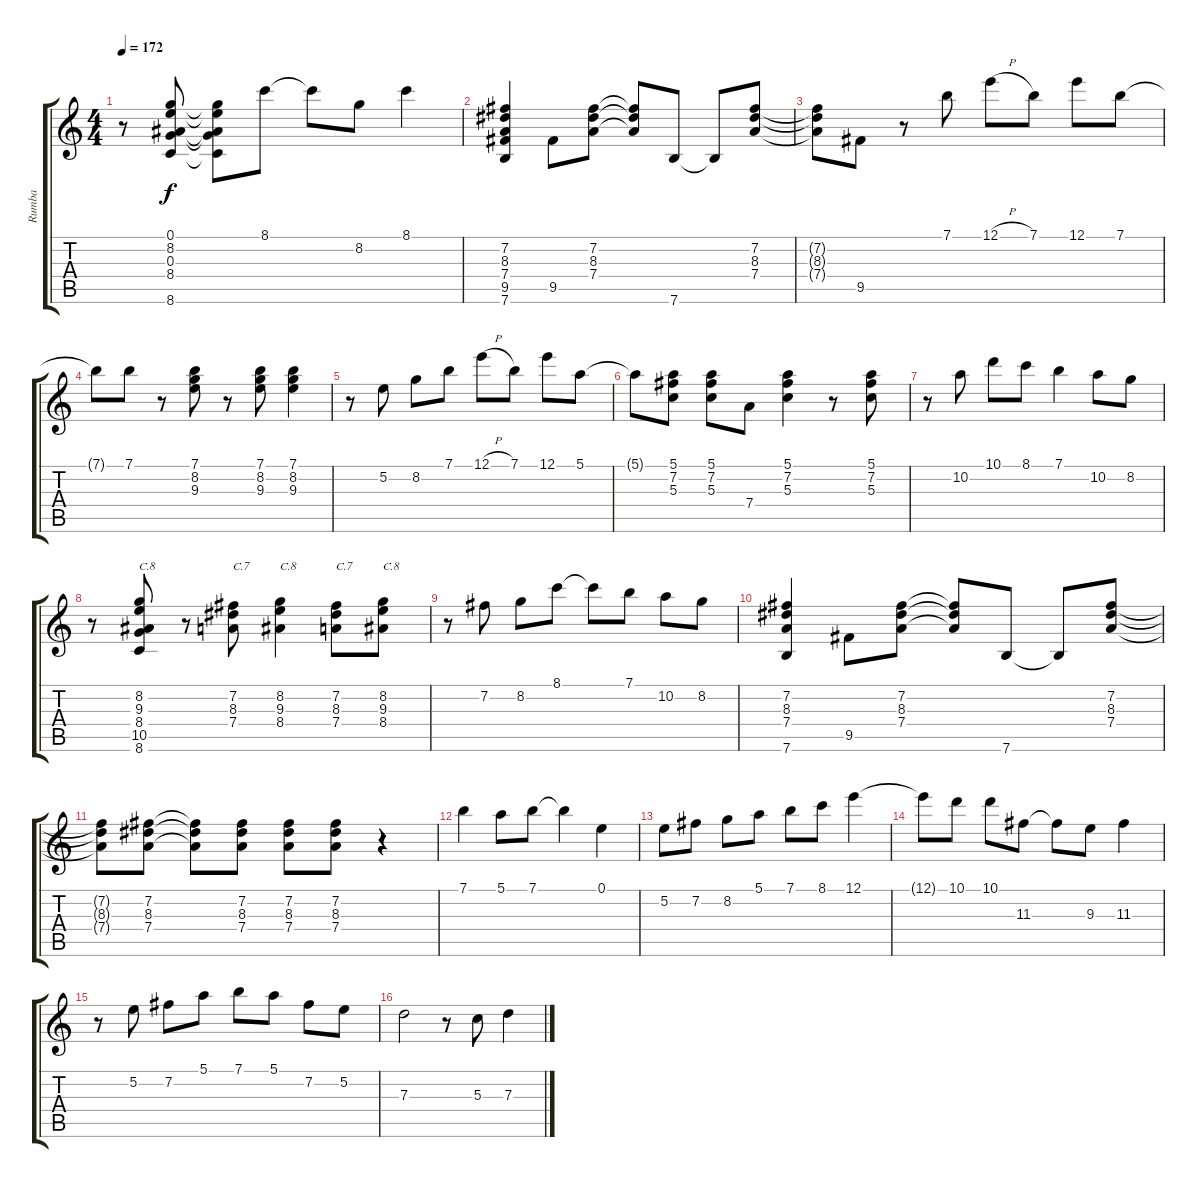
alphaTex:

\track ("Rumba" "Rumba") {instrument acousticguitarnylon}
\staff {score tabs}
\tuning (E4 B3 G3 D3 A2 E2) {hide}
\ts (4 4)
\tempo 172
\clef g2
\ks c
r.8{dy f} (0.1 8.2 0.3 8.4 8.6).8 (0.1{t} 8.2{t} 0.3{t} 8.4{t} 8.6{t}).8 8.1.8 8.1{t}.8 8.2.8 8.1.4 |
(7.2 8.3 7.4 9.5 7.6).4 9.5.8 (7.2 8.3 7.4).8 (7.2{t} 8.3{t} 7.4{t}).8 7.6.8 7.6{t}.8 (7.2 8.3 7.4).8 |
(7.2{t} 8.3{t} 7.4{t}).8 9.5.8 r.8 7.1.8 12.1{h}.8 7.1.8 12.1.8 7.1.8 |
7.1{t}.8 7.1.8 r.8 (7.1 8.2 9.3).8 r.8 (7.1 8.2 9.3).8 (7.1 8.2 9.3).4 |
r.8 5.2.8 8.2.8 7.1.8 12.1{h}.8 7.1.8 12.1.8 5.1.8 |
5.1{t}.8 (5.1 7.2 5.3).8 (5.1 7.2 5.3).8 7.4.8 (5.1 7.2 5.3).4 r.8 (5.1 7.2 5.3).8 |
r.8 10.2.8 10.1.8 8.1.8 7.1.4 10.2.8 8.2.8 |
r.8 (8.2 9.3 8.4 10.5 8.6).8{txt "C.8"} r.8 (7.2 8.3 7.4).8{txt "C.7"} (8.2 9.3 8.4).4{txt "C.8"} (7.2 8.3 7.4).8{txt "C.7"} (8.2 9.3 8.4).8{txt "C.8"} |
r.8 7.2.8 8.2.8 8.1.8 8.1{t}.8 7.1.8 10.2.8 8.2.8 |
(7.2 8.3 7.4 7.6).4 9.5.8 (7.2 8.3 7.4).8 (7.2{t} 8.3{t} 7.4{t}).8 7.6.8 7.6{t}.8 (7.2 8.3 7.4).8 |
(7.2{t} 8.3{t} 7.4{t}).8 (7.2 8.3 7.4).8 (7.2{t} 8.3{t} 7.4{t}).8 (7.2 8.3 7.4).8 (7.2 8.3 7.4).8 (7.2 8.3 7.4).8 r.4 |
7.1.4 5.1.8 7.1.8 7.1{t}.4 0.1.4 |
5.2.8 7.2.8 8.2.8 5.1.8 7.1.8 8.1.8 12.1.4 |
12.1{t}.8 10.1.8 10.1.8 11.3.8 11.3{t}.8 9.3.8 11.3.4 |
r.8 5.2.8 7.2.8 5.1.8 7.1.8 5.1.8 7.2.8 5.2.8 |
7.3.2 r.8 5.3.8 7.3.4
